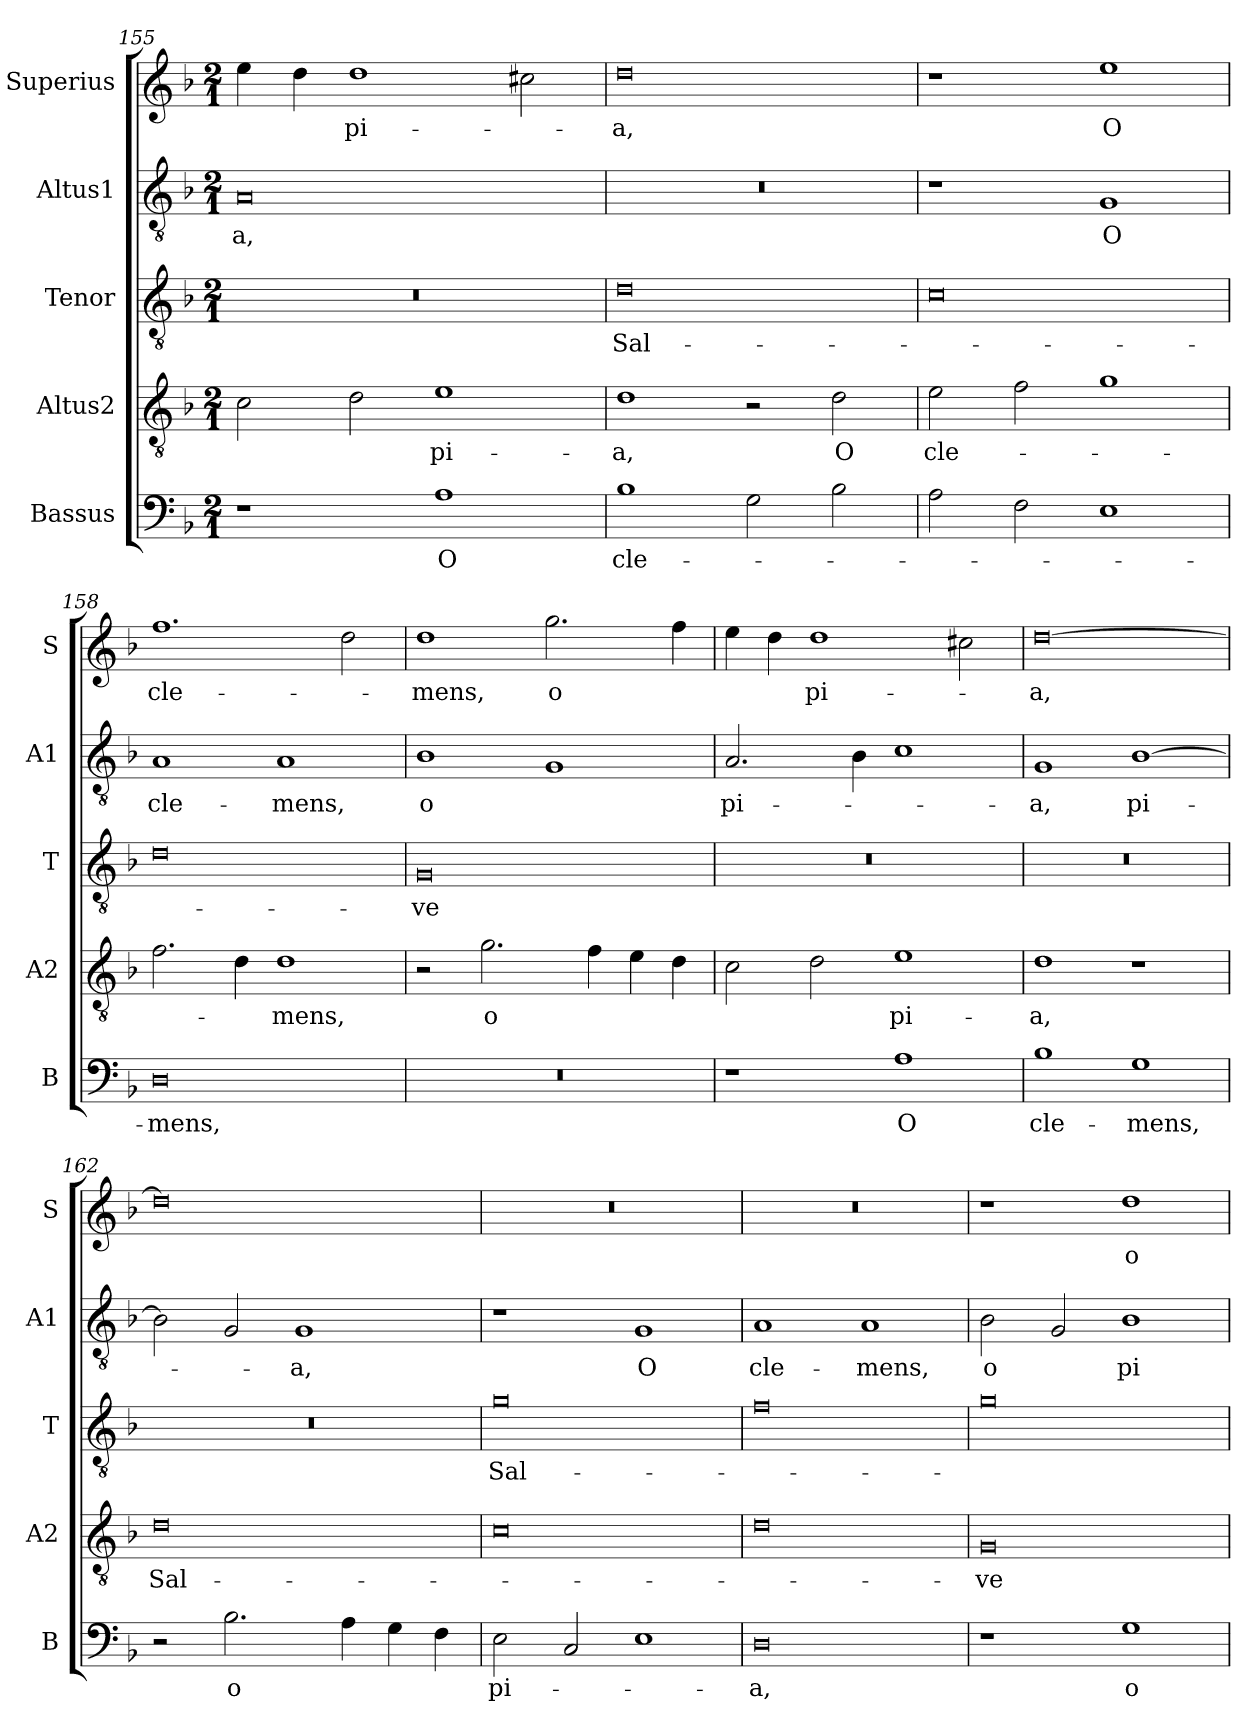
**kern	**text	**kern	**text	**kern	**text	**kern	**text	**kern	**text
*part5	*part5	*part4	*part4	*part3	*part3	*part2	*part2	*part1	*part1
*staff5	*staff5	*staff4	*staff4	*staff3	*staff3	*staff2	*staff2	*staff1	*staff1
*I"Bassus	*	*I"Altus2	*	*I"Tenor	*	*I"Altus1	*	*I"Superius	*
*I'B	*	*I'A2	*	*I'T	*	*I'A1	*	*I'S	*
*clefF4	*	*clefGv2	*	*clefGv2	*	*clefGv2	*	*clefG2	*
*k[b-]	*	*k[b-]	*	*k[b-]	*	*k[b-]	*	*k[b-]	*
*M2/1	*	*M2/1	*	*M2/1	*	*M2/1	*	*M2/1	*
=155	=155	=155	=155	=155	=155	=155	=155	=155	=155
1r	.	2c\	.	0r	.	0A	-a,	4ee\	.
.	.	.	.	.	.	.	.	4dd\	.
.	.	2d\	.	.	.	.	.	1dd	pi-
1A	O	1e	pi-	.	.	.	.	.	.
.	.	.	.	.	.	.	.	2cc#X\	.
=156	=156	=156	=156	=156	=156	=156	=156	=156	=156
1B-	cle-	1d	-a,	0d	Sal-	0r	.	0dd	-a,
2G\	.	2r	.	.	.	.	.	.	.
2B-\	.	2d\	O	.	.	.	.	.	.
=157	=157	=157	=157	=157	=157	=157	=157	=157	=157
2A\	.	2e\	cle-	0c	.	1r	.	1r	.
2F\	.	2f\	.	.	.	.	.	.	.
1E	.	1g	.	.	.	1G	O	1ee	O
=158	=158	=158	=158	=158	=158	=158	=158	=158	=158
0D	-mens,	2.f\	.	0d	.	1A	cle-	1.ff	cle-
.	.	4d\	.	.	.	.	.	.	.
.	.	1d	-mens,	.	.	1A	-mens,	.	.
.	.	.	.	.	.	.	.	2dd\	.
=159	=159	=159	=159	=159	=159	=159	=159	=159	=159
0r	.	2r	.	0G	-ve	1B-	o	1dd	-mens,
.	.	2.g\	o	.	.	.	.	.	.
.	.	.	.	.	.	1G	.	2.gg\	o
.	.	4f\	.	.	.	.	.	.	.
.	.	4e\	.	.	.	.	.	.	.
.	.	4d\	.	.	.	.	.	4ff\	.
=160	=160	=160	=160	=160	=160	=160	=160	=160	=160
1r	.	2c\	.	0r	.	2.A/	pi-	4ee\	.
.	.	.	.	.	.	.	.	4dd\	.
.	.	2d\	.	.	.	.	.	1dd	pi-
.	.	.	.	.	.	4B-\	.	.	.
1A	O	1e	pi-	.	.	1c	.	.	.
.	.	.	.	.	.	.	.	2cc#X\	.
=161	=161	=161	=161	=161	=161	=161	=161	=161	=161
1B-	cle-	1d	-a,	0r	.	1G	-a,	[0dd	-a,
1G	-mens,	1r	.	.	.	[1B-	pi-	.	.
=162	=162	=162	=162	=162	=162	=162	=162	=162	=162
2r	.	0d	Sal-	0r	.	2B-\]	.	0dd]	.
2.B-\	o	.	.	.	.	2G/	.	.	.
.	.	.	.	.	.	1G	-a,	.	.
4A\	.	.	.	.	.	.	.	.	.
4G\	.	.	.	.	.	.	.	.	.
4F\	.	.	.	.	.	.	.	.	.
=163	=163	=163	=163	=163	=163	=163	=163	=163	=163
2E\	pi-	0c	.	0g	Sal-	1r	.	0r	.
2C/	.	.	.	.	.	.	.	.	.
1E	.	.	.	.	.	1G	O	.	.
=164	=164	=164	=164	=164	=164	=164	=164	=164	=164
0D	-a,	0d	.	0f	.	1A	cle-	0r	.
.	.	.	.	.	.	1A	-mens,	.	.
=165	=165	=165	=165	=165	=165	=165	=165	=165	=165
1r	.	0G	-ve	0g	.	2B-\	o	1r	.
.	.	.	.	.	.	2G/	.	.	.
1G	o	.	.	.	.	1B-	pi-	1dd	o
=	=	=	=	=	=	=	=	=	=
*-	*-	*-	*-	*-	*-	*-	*-	*-	*-
